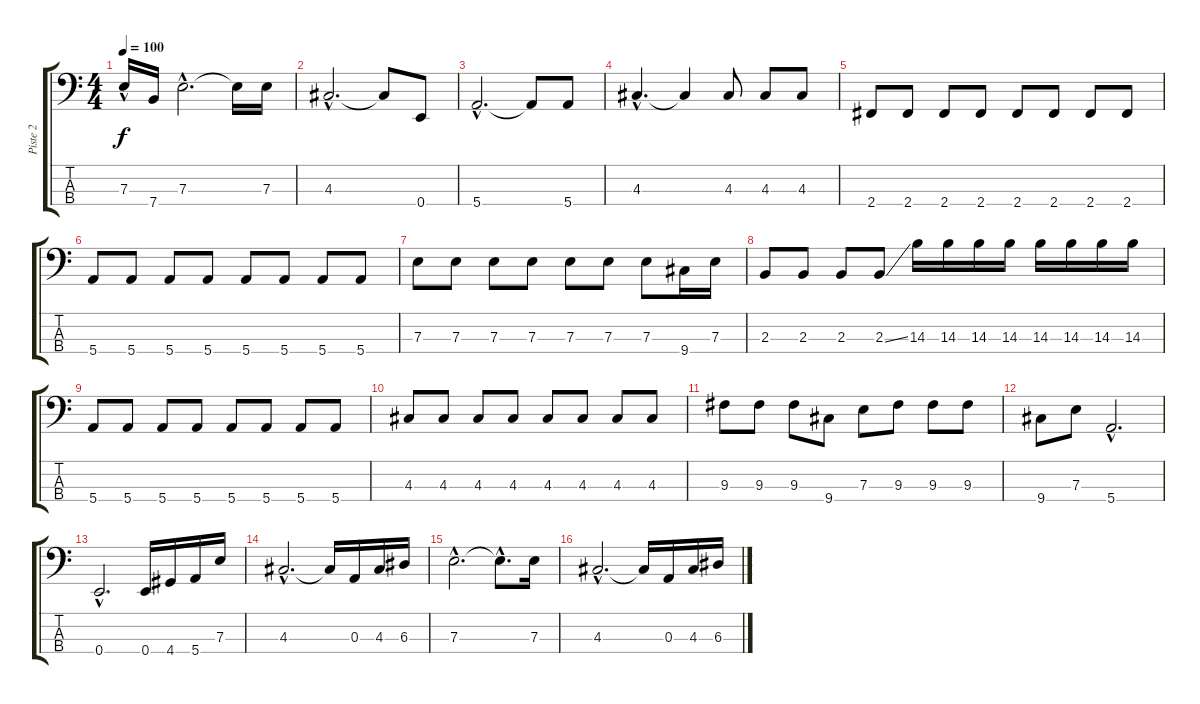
\track ("Piste 2" "Piste 2") {instrument acousticguitarnylon}
\staff {score tabs}
\tuning (G2 D2 A1 E1) {hide}
\ts (4 4)
\tempo 100
\clef f4
\ks c
7.3{hac}.16{dy f} 7.4.16 7.3{hac}.2{d} 7.3{t}.16 7.3.16 |
4.3{hac}.2{d} 4.3{t}.8 0.4.8 |
5.4{hac}.2{d} 5.4{t}.8 5.4.8 |
4.3{hac}.4{d} 4.3{t}.4 4.3.8 4.3.8 4.3.8 |
2.4.8 2.4.8 2.4.8 2.4.8 2.4.8 2.4.8 2.4.8 2.4.8 |
5.4.8 5.4.8 5.4.8 5.4.8 5.4.8 5.4.8 5.4.8 5.4.8 |
7.3.8 7.3.8 7.3.8 7.3.8 7.3.8 7.3.8 7.3.8 9.4.16 7.3.16 |
2.3.8 2.3.8 2.3.8 2.3{ss}.8 14.3.16 14.3.16 14.3.16 14.3.16 14.3.16 14.3.16 14.3.16 14.3.16 |
5.4.8 5.4.8 5.4.8 5.4.8 5.4.8 5.4.8 5.4.8 5.4.8 |
4.3.8 4.3.8 4.3.8 4.3.8 4.3.8 4.3.8 4.3.8 4.3.8 |
9.3.8 9.3.8 9.3.8 9.4.8 7.3.8 9.3.8 9.3.8 9.3.8 |
9.4.8 7.3.8 5.4{hac}.2{d} |
0.4{hac}.2{d} 0.4.16 4.4.16 5.4.16 7.3.16 |
4.3{hac}.2{d} 4.3{t}.16 0.3.16 4.3.16 6.3.16 |
7.3{hac}.2{d} 7.3{hac t}.8{d} 7.3.16 |
4.3{hac}.2{d} 4.3{t}.16 0.3.16 4.3.16 6.3.16
